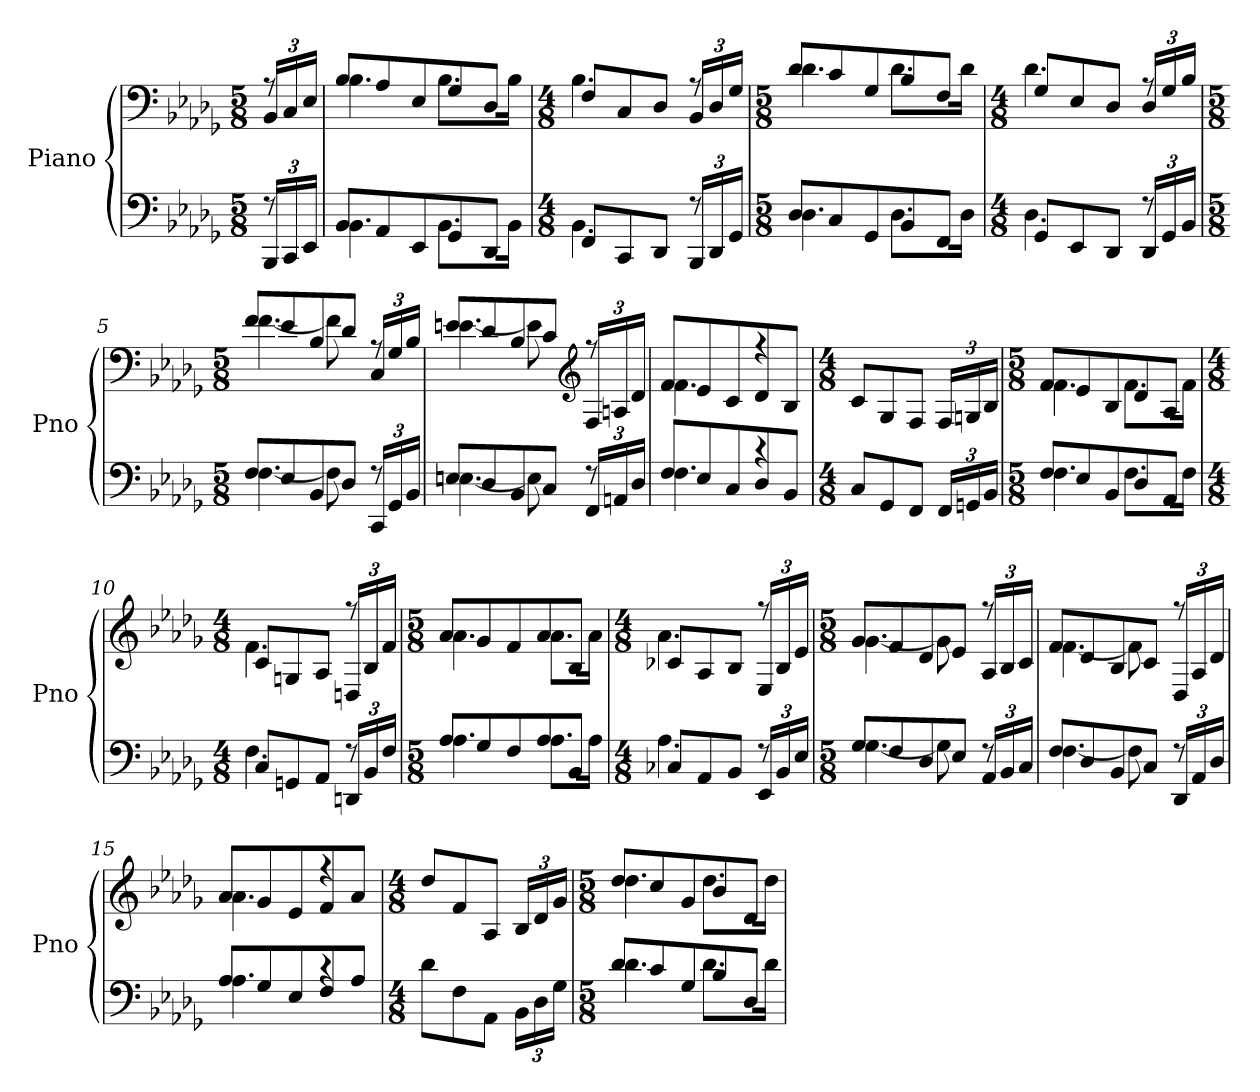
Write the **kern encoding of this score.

**kern	**kern
*part1	*part1
*staff2	*staff1
*I"Piano	*
*I'Pno	*
*clefF4	*clefF4
*k[b-e-a-d-g-]	*k[b-e-a-d-g-]
*b-:	*b-:
*M5/8	*M5/8
=	=
*^	*^
24BBB-LL	8rF	24BB-LL	8rA
24CC	.	24C	.
24EE-JJ	.	24E-JJ	.
=1	=1	=1	=1
8BB-L	4.BB-	8B-L	4.B-
8AA-	.	8A-	.
8EE-	.	8E-	.
8GG-	8.BB-L	8G-	8.B-L
8DD-J	.	8D-J	.
.	16BB-Jk	.	16B-Jk
=2	=2	=2	=2
*M4/8	*	*M4/8	*
8FFL	4.BB-	8FL	4.B-
8CC	.	8C	.
8DD-J	.	8D-J	.
24BBB-LL	8rF	24BB-LL	8rA
24DD-	.	24D-	.
24GG-JJ	.	24G-JJ	.
=3	=3	=3	=3
*M5/8	*	*M5/8	*
8D-L	4.D-	8d-L	4.d-
8C	.	8c	.
8GG-	.	8G-	.
8BB-	8.D-L	8B-	8.d-L
8FFJ	.	8FJ	.
.	16D-Jk	.	16d-Jk
=4	=4	=4	=4
*M4/8	*	*M4/8	*
8GG-L	4.D-	8G-L	4.d-
8EE-	.	8E-	.
8DD-J	.	8D-J	.
24DD-LL	8rF	24D-LL	8rA
24GG-	.	24G-	.
24BB-JJ	.	24B-JJ	.
=5	=5	=5	=5
*M5/8	*	*M5/8	*
8FL	[4.F	8fL	[4.f
8E-	.	8e-	.
8BB-	.	8B-	.
8D-J	8F]	8d-J	8f]
24CCLL	8rF	24CLL	8rA
24GG-	.	24G-	.
24BB-JJ	.	24B-JJ	.
=6	=6	=6	=6
8EnL	[4.En	8enL	[4.en
8D-	.	8d-	.
8BB-	.	8B-	.
8CJ	8E]	8cJ	8e]
*	*	*clefG2	*
24FFLL	8rF	24FLL	8rff
24AAn	.	24An	.
24D-JJ	.	24d-JJ	.
=7	=7	=7	=7
8FL	4.F	8fL	4.f
8E-	.	8e-	.
8C	.	8c	.
8D-	4rc	8d-	4rff
8BB-J	.	8B-J	.
*v	*v	*	*
*	*v	*v
=8	=8
*M4/8	*M4/8
8CL	8cL
8GG-	8G-
8FFJ	8FJ
24FFLL	24FLL
24GGn	24Gn
24BB-JJ	24B-JJ
=9	=9
*M5/8	*M5/8
*^	*^
8FL	4.F	8fL	4.f
8E-	.	8e-	.
8BB-	.	8B-	.
8D-	8.FL	8d-	8.fL
8AA-J	.	8A-J	.
.	16FJk	.	16fJk
=10	=10	=10	=10
*M4/8	*	*M4/8	*
8CL	4.F	8cL	4.f
8GGn	.	8Gn	.
8AA-J	.	8A-J	.
24DDnLL	8rF	24DnLL	8rff
24BB-	.	24B-	.
24FJJ	.	24fJJ	.
=11	=11	=11	=11
*M5/8	*	*M5/8	*
8A-L	4.A-	8a-L	4.a-
8G-	.	8g-	.
8F	.	8f	.
8A-	8.A-L	8a-	8.a-L
8BB-J	.	8B-J	.
.	16A-Jk	.	16a-Jk
=12	=12	=12	=12
*M4/8	*	*M4/8	*
8C-XL	4.A-	8c-XL	4.a-
8AA-	.	8A-	.
8BB-J	.	8B-J	.
24EE-LL	8rF	24E-LL	8rff
24BB-	.	24B-	.
24E-JJ	.	24e-JJ	.
=13	=13	=13	=13
*M5/8	*	*M5/8	*
8G-L	[4.G-	8g-L	[4.g-
8F	.	8f	.
8D-	.	8d-	.
8E-J	8G-]	8e-J	8g-]
24AA-LL	8rF	24A-LL	8rff
24BB-	.	24B-	.
24CJJ	.	24cJJ	.
=14	=14	=14	=14
8FL	[4.F	8fL	[4.f
8D-	.	8d-	.
8BB-	.	8B-	.
8CJ	8F]	8cJ	8f]
24DD-LL	8rF	24D-LL	8rff
24AA-	.	24A-	.
24D-JJ	.	24d-JJ	.
=15	=15	=15	=15
8A-L	4.A-	8a-L	4.a-
8G-	.	8g-	.
8E-	.	8e-	.
8F	4rc	8f	4rff
8A-J	.	8a-J	.
*v	*v	*	*
*	*v	*v
=16	=16
*M4/8	*M4/8
8d-L	8dd-L
8F	8f
8AA-J	8A-J
24BB-LL	24B-LL
24D-	24d-
24G-JJ	24g-JJ
=17	=17
*M5/8	*M5/8
*^	*^
8d-L	4.d-	8dd-L	4.dd-
8c	.	8cc	.
8G-	.	8g-	.
8B-	8.d-L	8b-	8.dd-L
8D-J	.	8d-J	.
.	16d-Jk	.	16dd-Jk
*v	*v	*	*
*	*v	*v
=	=
*-	*-
